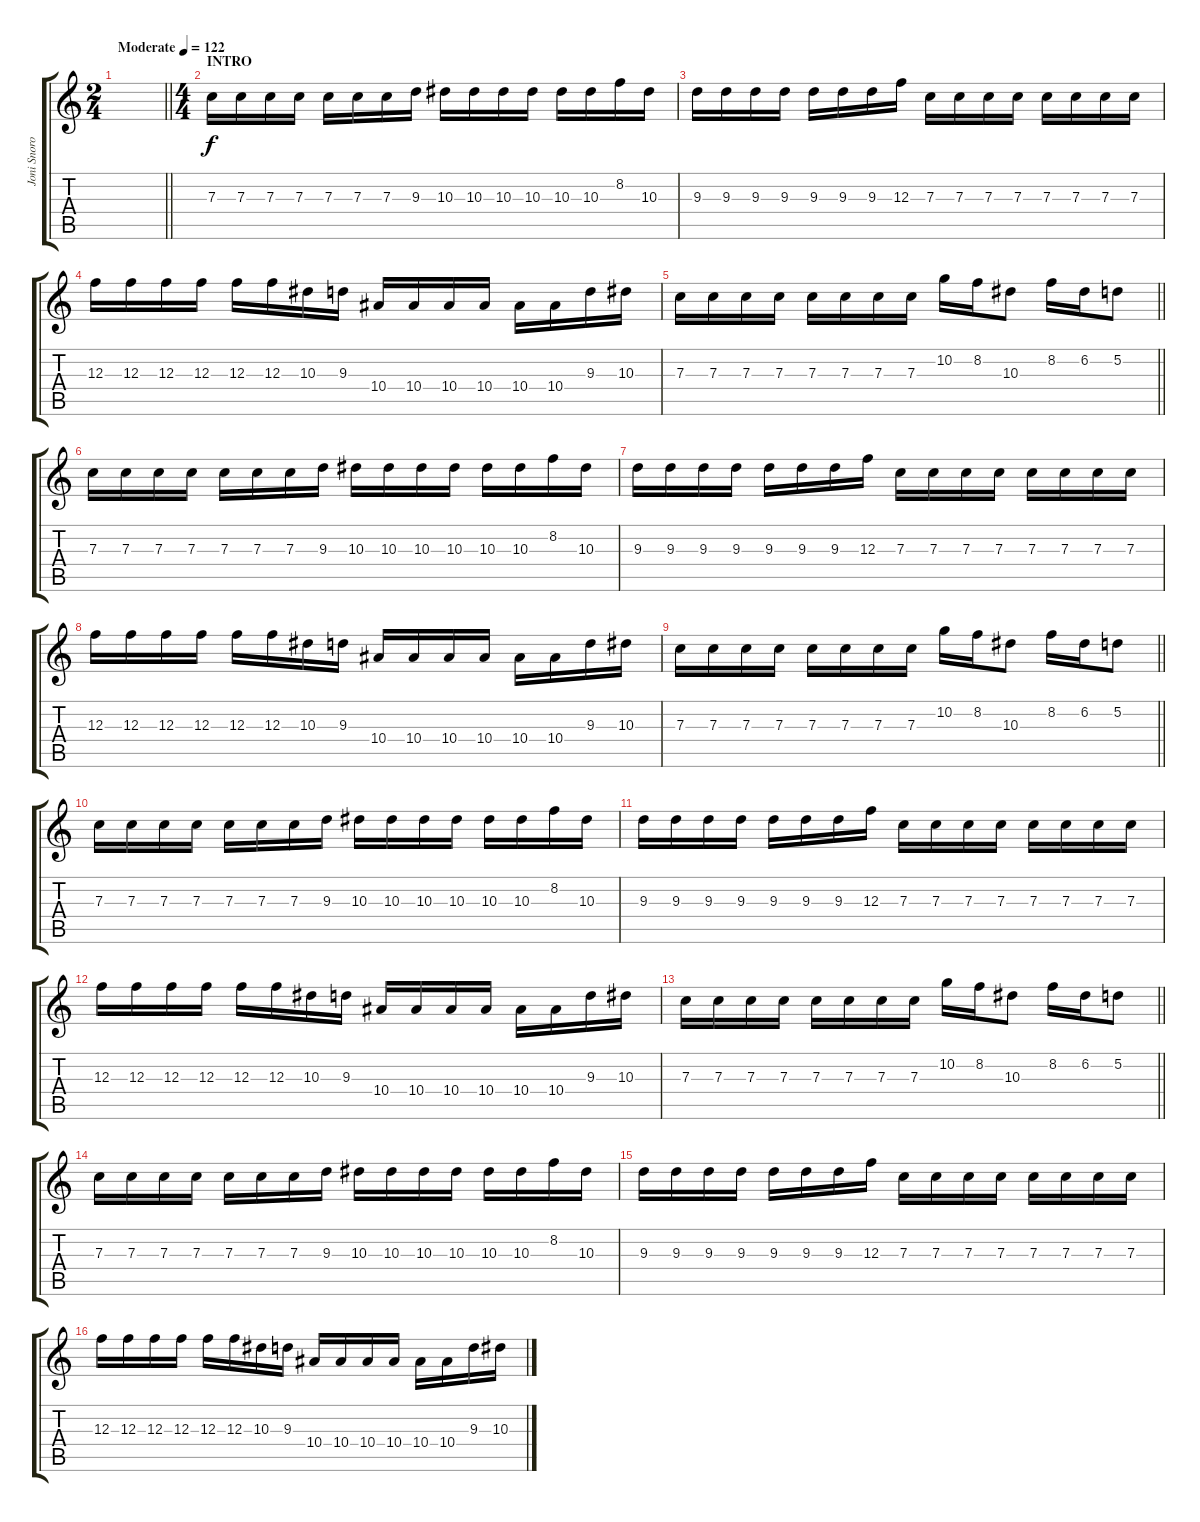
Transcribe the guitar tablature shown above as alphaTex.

\track ("Joni Snoro - Guitar" "Joni Snoro") {instrument distortionguitar}
\staff {score tabs}
\tuning (D4 A3 F3 C3 G2 C2) {hide}
\ts (2 4)
\tempo (122 "Moderate")
\clef g2
\barLineRight lightlight
\ks c
|
\ts (4 4)
\section ("" "INTRO")
7.3.16 7.3.16 7.3.16 7.3.16 7.3.16 7.3.16 7.3.16 9.3.16 10.3.16 10.3.16 10.3.16 10.3.16 10.3.16 10.3.16 8.2.16 10.3.16 |
9.3.16 9.3.16 9.3.16 9.3.16 9.3.16 9.3.16 9.3.16 12.3.16 7.3.16 7.3.16 7.3.16 7.3.16 7.3.16 7.3.16 7.3.16 7.3.16 |
12.3.16 12.3.16 12.3.16 12.3.16 12.3.16 12.3.16 10.3.16 9.3.16 10.4.16 10.4.16 10.4.16 10.4.16 10.4.16 10.4.16 9.3.16 10.3.16 |
\barLineRight lightlight
7.3.16 7.3.16 7.3.16 7.3.16 7.3.16 7.3.16 7.3.16 7.3.16 10.2.16 8.2.16 10.3.8 8.2.16 6.2.16 5.2.8 |
7.3.16 7.3.16 7.3.16 7.3.16 7.3.16 7.3.16 7.3.16 9.3.16 10.3.16 10.3.16 10.3.16 10.3.16 10.3.16 10.3.16 8.2.16 10.3.16 |
9.3.16 9.3.16 9.3.16 9.3.16 9.3.16 9.3.16 9.3.16 12.3.16 7.3.16 7.3.16 7.3.16 7.3.16 7.3.16 7.3.16 7.3.16 7.3.16 |
12.3.16 12.3.16 12.3.16 12.3.16 12.3.16 12.3.16 10.3.16 9.3.16 10.4.16 10.4.16 10.4.16 10.4.16 10.4.16 10.4.16 9.3.16 10.3.16 |
\barLineRight lightlight
7.3.16 7.3.16 7.3.16 7.3.16 7.3.16 7.3.16 7.3.16 7.3.16 10.2.16 8.2.16 10.3.8 8.2.16 6.2.16 5.2.8 |
7.3.16 7.3.16 7.3.16 7.3.16 7.3.16 7.3.16 7.3.16 9.3.16 10.3.16 10.3.16 10.3.16 10.3.16 10.3.16 10.3.16 8.2.16 10.3.16 |
9.3.16 9.3.16 9.3.16 9.3.16 9.3.16 9.3.16 9.3.16 12.3.16 7.3.16 7.3.16 7.3.16 7.3.16 7.3.16 7.3.16 7.3.16 7.3.16 |
12.3.16 12.3.16 12.3.16 12.3.16 12.3.16 12.3.16 10.3.16 9.3.16 10.4.16 10.4.16 10.4.16 10.4.16 10.4.16 10.4.16 9.3.16 10.3.16 |
\barLineRight lightlight
7.3.16 7.3.16 7.3.16 7.3.16 7.3.16 7.3.16 7.3.16 7.3.16 10.2.16 8.2.16 10.3.8 8.2.16 6.2.16 5.2.8 |
7.3.16 7.3.16 7.3.16 7.3.16 7.3.16 7.3.16 7.3.16 9.3.16 10.3.16 10.3.16 10.3.16 10.3.16 10.3.16 10.3.16 8.2.16 10.3.16 |
9.3.16 9.3.16 9.3.16 9.3.16 9.3.16 9.3.16 9.3.16 12.3.16 7.3.16 7.3.16 7.3.16 7.3.16 7.3.16 7.3.16 7.3.16 7.3.16 |
12.3.16 12.3.16 12.3.16 12.3.16 12.3.16 12.3.16 10.3.16 9.3.16 10.4.16 10.4.16 10.4.16 10.4.16 10.4.16 10.4.16 9.3.16 10.3.16
